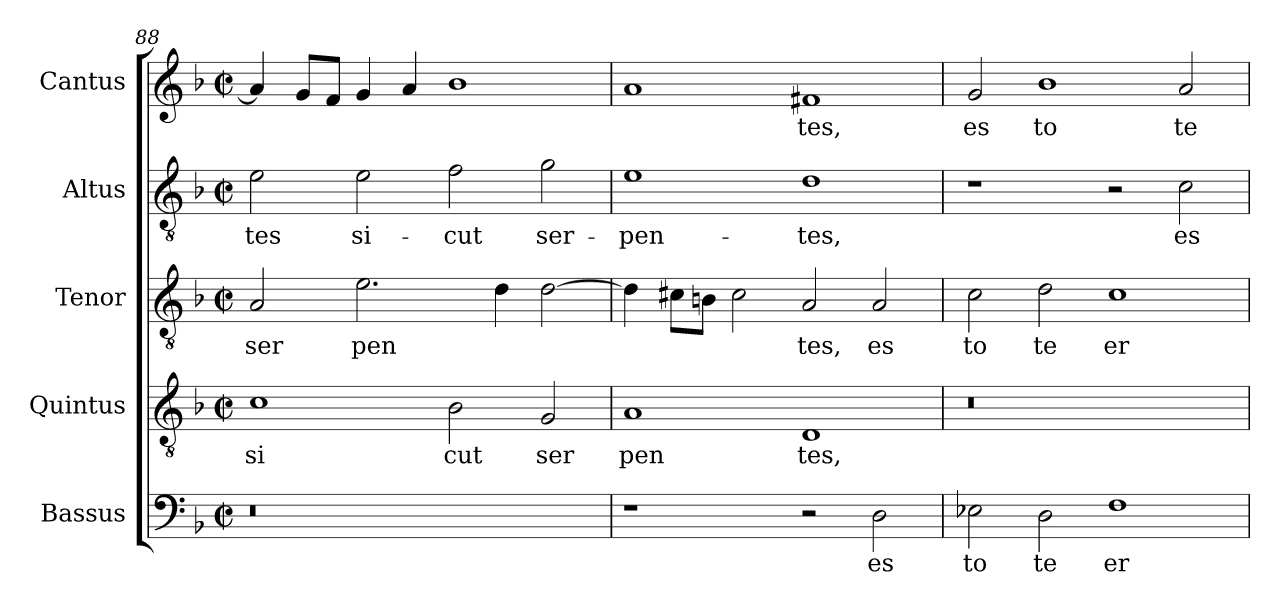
**kern	**text	**kern	**text	**kern	**text	**kern	**text	**kern	**text
*part5	*part5	*part4	*part4	*part3	*part3	*part2	*part2	*part1	*part1
*staff5	*staff5	*staff4	*staff4	*staff3	*staff3	*staff2	*staff2	*staff1	*staff1
*I"Bassus	*	*I"Quintus	*	*I"Tenor	*	*I"Altus	*	*I"Cantus	*
*clefF4	*	*clefGv2	*	*clefGv2	*	*clefGv2	*	*clefG2	*
*k[b-]	*	*k[b-]	*	*k[b-]	*	*k[b-]	*	*k[b-]	*
*F:	*	*F:	*	*F:	*	*F:	*	*F:	*
*M2/2	*	*M2/2	*	*M2/2	*	*M2/2	*	*M2/2	*
*met(c|)	*	*met(c|)	*	*met(c|)	*	*met(c|)	*	*met(c|)	*
=88	=88	=88	=88	=88	=88	=88	=88	=88	=88
!	!	!	!LO:LY:b:cj	!	!LO:LY:b:cj	!	!LO:LY:b:cj	!	!
0r	.	1c	si	2A/	ser	2e\	-tes	4a/]	.
.	.	.	.	.	.	.	.	8g/L	.
.	.	.	.	.	.	.	.	8f/J	.
!	!	!	!	!	!LO:LY:b	!	!LO:LY:b:cj	!	!
.	.	.	.	2.e\	pen	2e\	si-	4g/	.
.	.	.	.	.	.	.	.	4a/	.
!	!	!	!LO:LY:b:cj	!	!	!	!LO:LY:b:cj	!	!
.	.	2B-\	cut	.	.	2f\	-cut	1b-	.
.	.	.	.	4d\	.	.	.	.	.
!	!	!	!LO:LY:b:cj	!	!	!	!LO:LY:b:cj	!	!
.	.	2G/	ser	[>2d\	.	2g\	ser-	.	.
=89	=89	=89	=89	=89	=89	=89	=89	=89	=89
!	!	!	!LO:LY:b:cj	!	!	!	!LO:LY:b:cj	!	!
1r	.	1A	pen	4d\]	.	1e	-pen-	1a	.
.	.	.	.	8c#\L	.	.	.	.	.
.	.	.	.	8B\J	.	.	.	.	.
.	.	.	.	2c#\	.	.	.	.	.
!	!	!	!LO:LY:b:cj	!	!LO:LY:b:cj	!	!LO:LY:b:cj	!	!LO:LY:b:cj
2r	.	1D	tes,	2A/	tes,	1d	-tes,	1f#X	tes,
!	!LO:LY:b:cj	!	!	!	!LO:LY:b:cj	!	!	!	!
2D\	es	.	.	2A/	es	.	.	.	.
=90	=90	=90	=90	=90	=90	=90	=90	=90	=90
!	!LO:LY:b:cj	!	!	!	!LO:LY:b:cj	!	!	!	!LO:LY:b:cj
2E-X\	to	0r	.	2c\	to	1r	.	2g/	es
!	!LO:LY:b:cj	!	!	!	!LO:LY:b:cj	!	!	!	!LO:LY:b:cj
2D\	te	.	.	2d\	te	.	.	1b-	to
!	!LO:LY:b:cj	!	!	!	!LO:LY:b:cj	!	!	!	!
1F	er	.	.	1c	er	2r	.	.	.
!	!	!	!	!	!	!	!LO:LY:b:cj	!	!LO:LY:b:cj
.	.	.	.	.	.	2c\	es-	2a/	te
=	=	=	=	=	=	=	=	=	=
*-	*-	*-	*-	*-	*-	*-	*-	*-	*-
